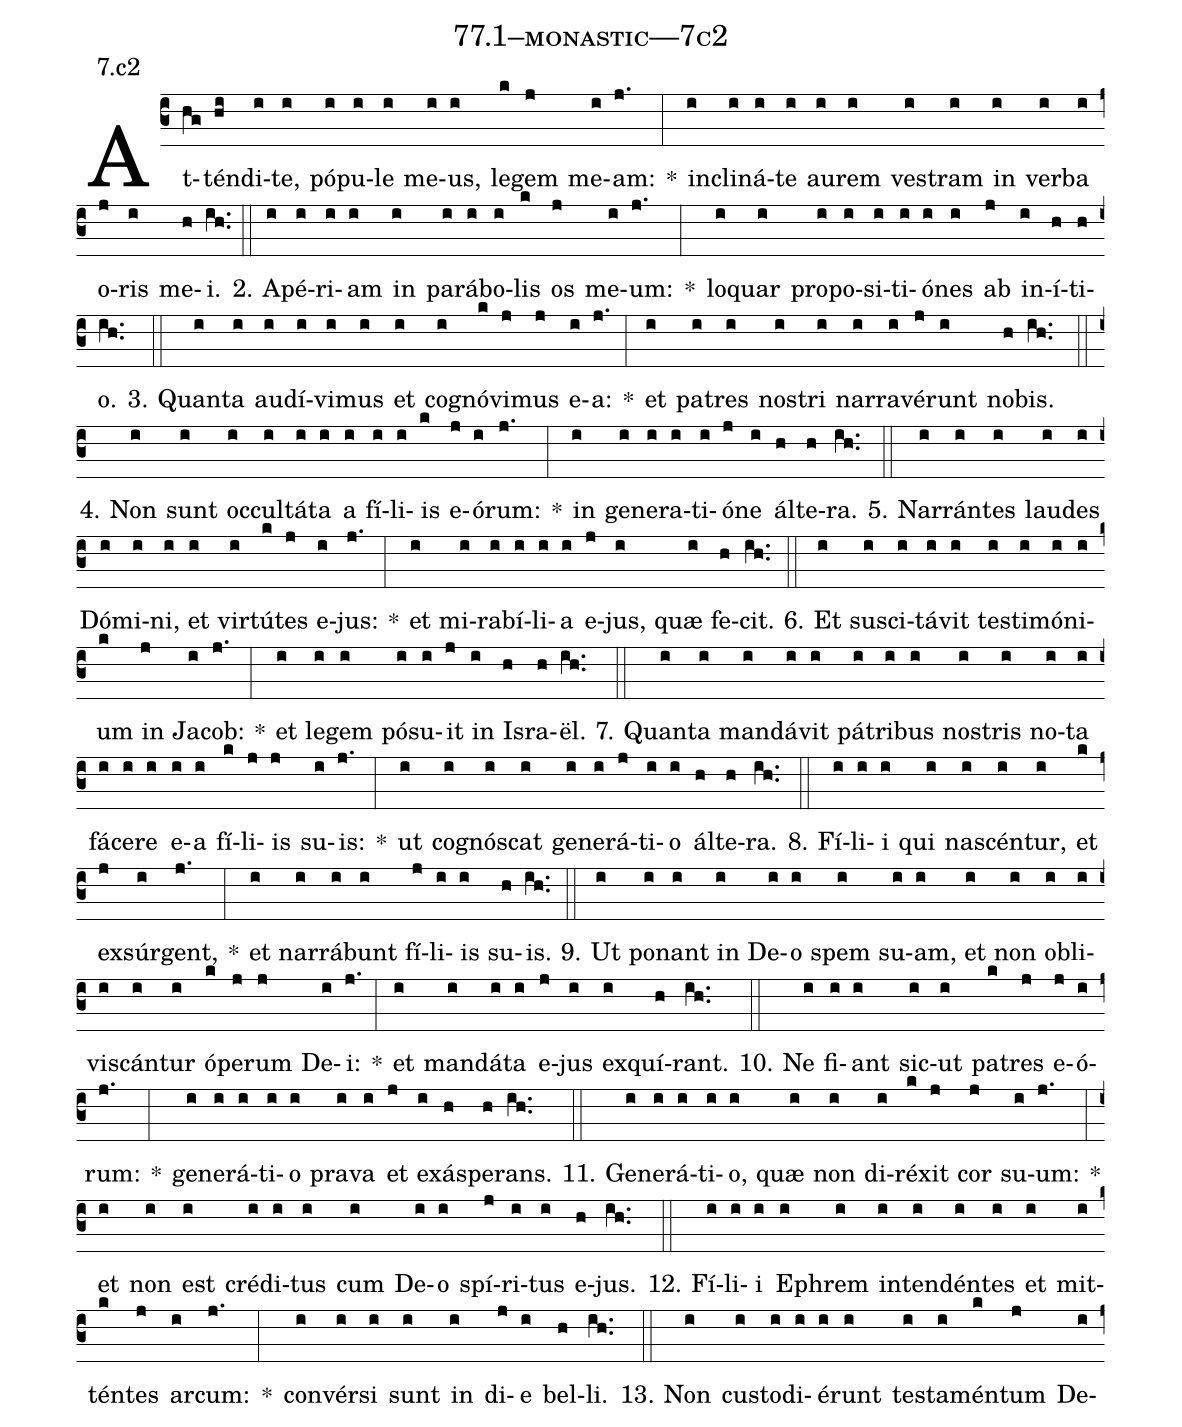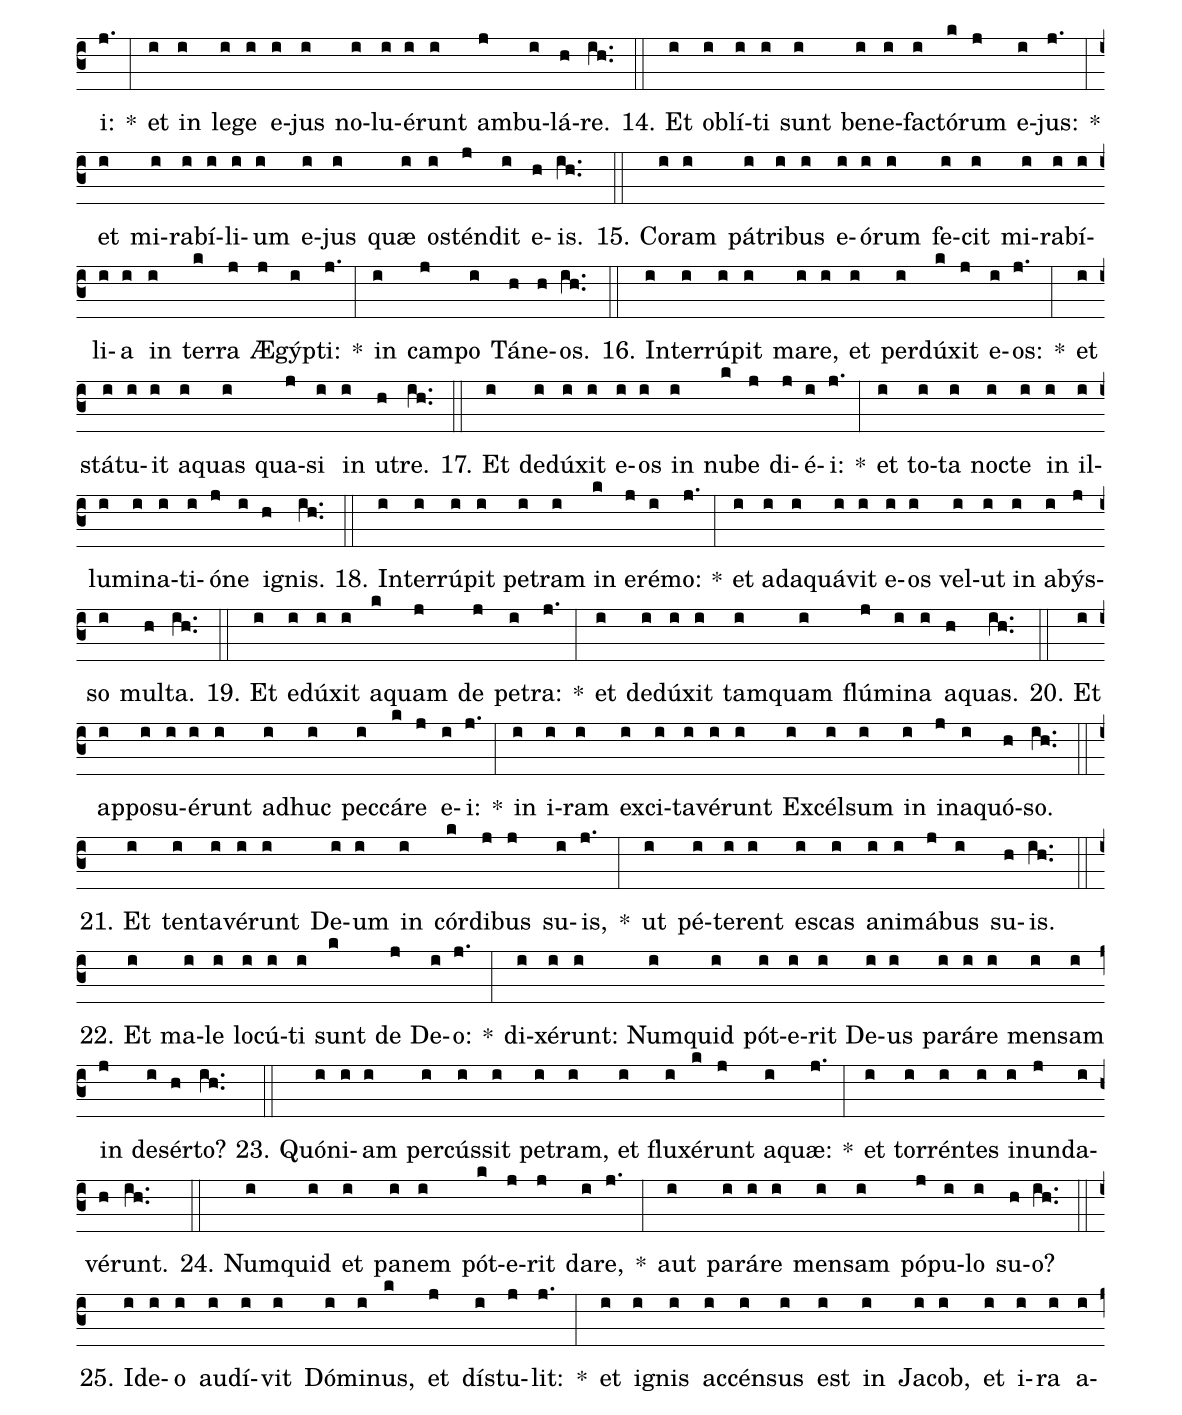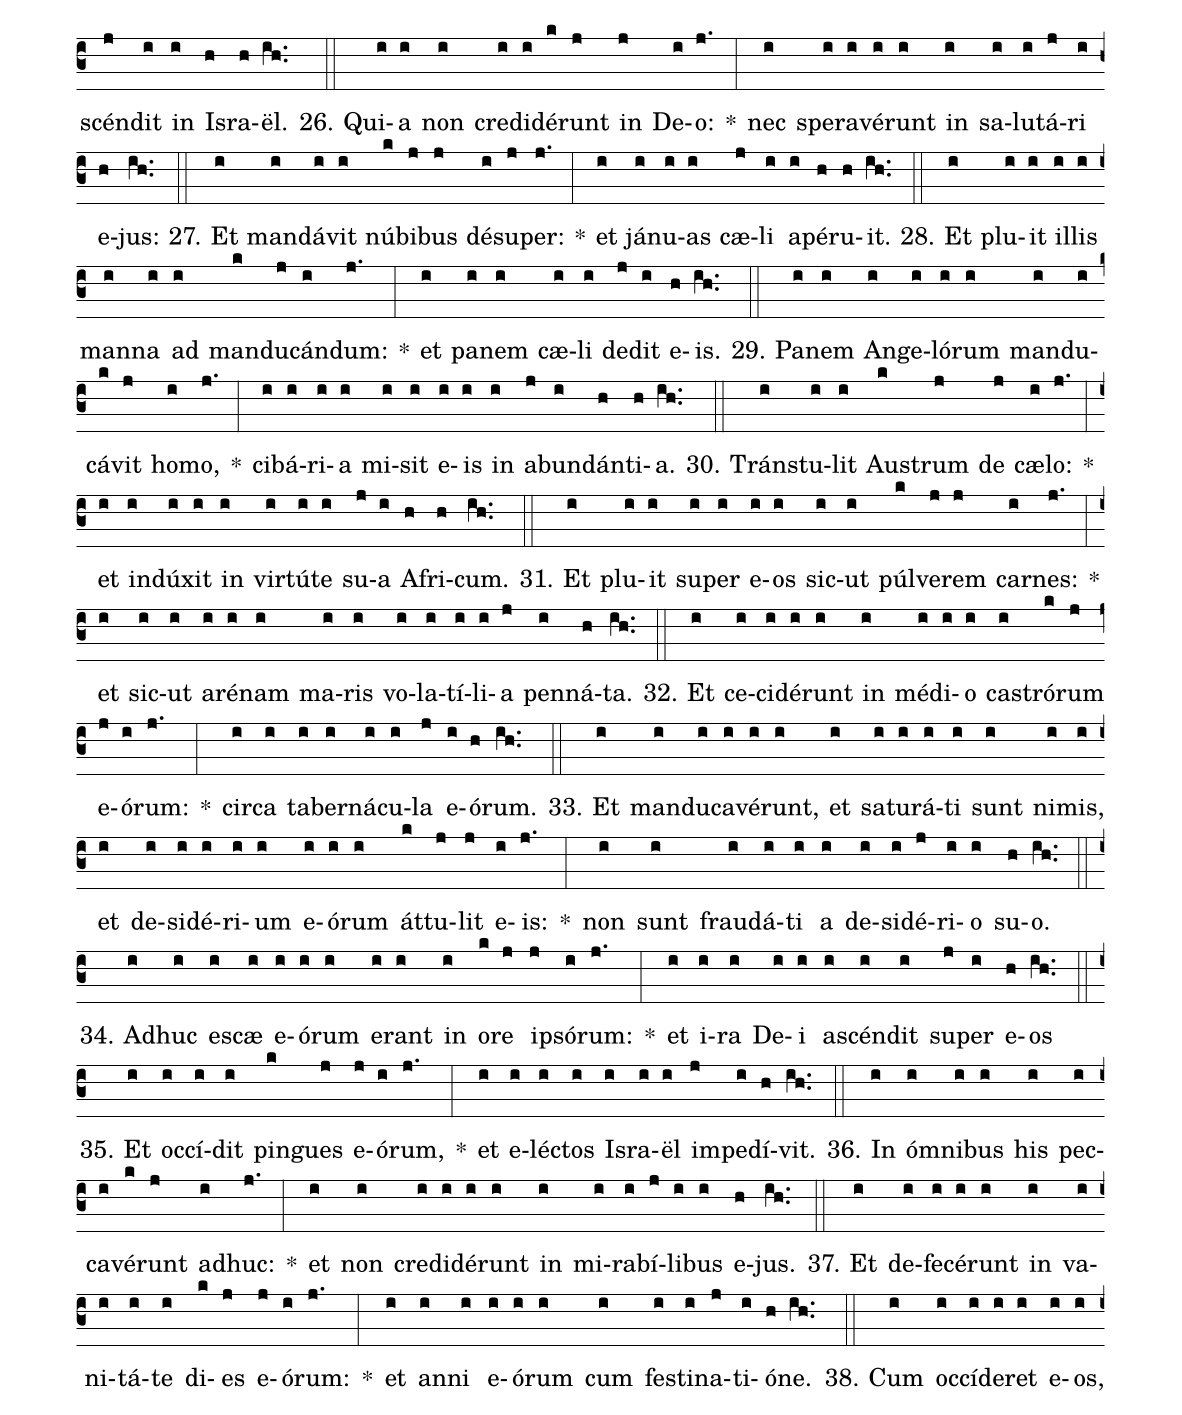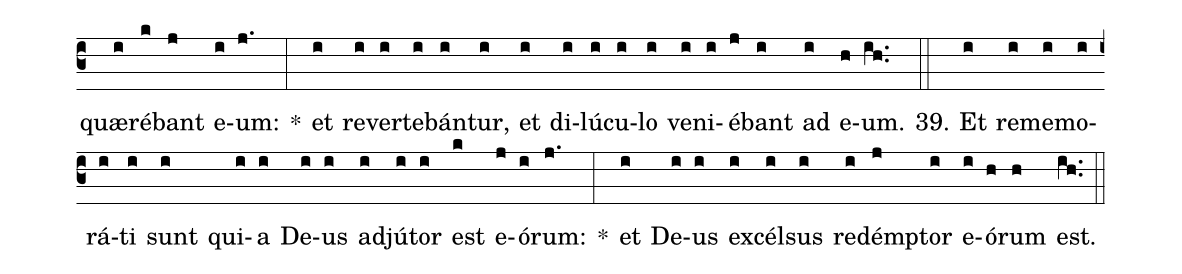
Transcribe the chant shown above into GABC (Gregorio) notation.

name: 77.1--monastic---7c2;
annotation: 7.c2;
%%
(c3)At(hg)tén(hi)di(i)te,(i) pó(i)pu(i)le(i) me(i)us,(i) le(k)gem(j) me(i)am:(j.) *(:) in(i)cli(i)ná(i)te(i) au(i)rem(i) ves(i)tram(i) in(i) ver(i)ba(i) o(j)ris(i) me(h)i.(ih..) (::)
2. A(i)pé(i)ri(i)am(i) in(i) pa(i)rá(i)bo(i)lis(k) os(j) me(i)um:(j.) *(:) lo(i)quar(i) pro(i)po(i)si(i)ti(i)ó(i)nes(i) ab(j) in(i)í(h)ti(h)o.(ih..) (::)
3. Quan(i)ta(i) au(i)dí(i)vi(i)mus(i) et(i) co(i)gnó(k)vi(j)mus(j) e(i)a:(j.) *(:) et(i) pa(i)tres(i) nos(i)tri(i) nar(i)ra(i)vé(j)runt(i) no(h)bis.(ih..) (::)
4. Non(i) sunt(i) oc(i)cul(i)tá(i)ta(i) a(i) fí(i)li(i)is(k) e(j)ó(i)rum:(j.) *(:) in(i) ge(i)ne(i)ra(i)ti(i)ó(j)ne(i) ál(h)te(h)ra.(ih..) (::)
5. Nar(i)rán(i)tes(i) lau(i)des(i) Dó(i)mi(i)ni,(i) et(i) vir(i)tú(k)tes(j) e(i)jus:(j.) *(:) et(i) mi(i)ra(i)bí(i)li(i)a(i) e(j)jus,(i) quæ(i) fe(h)cit.(ih..) (::)
6. Et(i) su(i)sci(i)tá(i)vit(i) tes(i)ti(i)mó(i)ni(i)um(k) in(j) Ja(i)cob:(j.) *(:) et(i) le(i)gem(i) pó(i)su(i)it(j) in(i) Is(h)ra(h)ël.(ih..) (::)
7. Quan(i)ta(i) man(i)dá(i)vit(i) pá(i)tri(i)bus(i) nos(i)tris(i) no(i)ta(i) fá(i)ce(i)re(i) e(i)a(i) fí(k)li(j)is(j) su(i)is:(j.) *(:) ut(i) co(i)gnós(i)cat(i) ge(i)ne(i)rá(j)ti(i)o(i) ál(h)te(h)ra.(ih..) (::)
8. Fí(i)li(i)i(i) qui(i) na(i)scén(i)tur,(i) et(k) ex(j)súr(i)gent,(j.) *(:) et(i) nar(i)rá(i)bunt(i) fí(j)li(i)is(i) su(h)is.(ih..) (::)
9. Ut(i) po(i)nant(i) in(i) De(i)o(i) spem(i) su(i)am,(i) et(i) non(i) ob(i)li(i)vis(i)cán(i)tur(i) ó(k)pe(j)rum(j) De(i)i:(j.) *(:) et(i) man(i)dá(i)ta(i) e(j)jus(i) ex(i)quí(h)rant.(ih..) (::)
10. Ne(i) fi(i)ant(i) sic(i)ut(i) pa(k)tres(j) e(j)ó(i)rum:(j.) *(:) ge(i)ne(i)rá(i)ti(i)o(i) pra(i)va(i) et(j) ex(i)ás(h)pe(h)rans.(ih..) (::)
11. Ge(i)ne(i)rá(i)ti(i)o,(i) quæ(i) non(i) di(i)ré(k)xit(j) cor(j) su(i)um:(j.) *(:) et(i) non(i) est(i) cré(i)di(i)tus(i) cum(i) De(i)o(i) spí(j)ri(i)tus(i) e(h)jus.(ih..) (::)
12. Fí(i)li(i)i(i) E(i)phrem(i) in(i)ten(i)dén(i)tes(i) et(i) mit(i)tén(k)tes(j) ar(i)cum:(j.) *(:) con(i)vér(i)si(i) sunt(i) in(i) di(j)e(i) bel(h)li.(ih..) (::)
13. Non(i) cus(i)to(i)di(i)é(i)runt(i) tes(i)ta(i)mén(k)tum(j) De(i)i:(j.) *(:) et(i) in(i) le(i)ge(i) e(i)jus(i) no(i)lu(i)é(i)runt(i) am(j)bu(i)lá(h)re.(ih..) (::)
14. Et(i) ob(i)lí(i)ti(i) sunt(i) be(i)ne(i)fac(i)tó(k)rum(j) e(i)jus:(j.) *(:) et(i) mi(i)ra(i)bí(i)li(i)um(i) e(i)jus(i) quæ(i) os(i)tén(j)dit(i) e(h)is.(ih..) (::)
15. Co(i)ram(i) pá(i)tri(i)bus(i) e(i)ó(i)rum(i) fe(i)cit(i) mi(i)ra(i)bí(i)li(i)a(i) in(i) ter(k)ra(j) Æ(j)gýp(i)ti:(j.) *(:) in(i) cam(j)po(i) Tá(h)ne(h)os.(ih..) (::)
16. In(i)ter(i)rú(i)pit(i) ma(i)re,(i) et(i) per(i)dú(k)xit(j) e(i)os:(j.) *(:) et(i) stá(i)tu(i)it(i) a(i)quas(i) qua(j)si(i) in(i) u(h)tre.(ih..) (::)
17. Et(i) de(i)dú(i)xit(i) e(i)os(i) in(i) nu(k)be(j) di(j)é(i)i:(j.) *(:) et(i) to(i)ta(i) noc(i)te(i) in(i) il(i)lu(i)mi(i)na(i)ti(i)ó(j)ne(i) i(h)gnis.(ih..) (::)
18. In(i)ter(i)rú(i)pit(i) pe(i)tram(i) in(k) e(j)ré(i)mo:(j.) *(:) et(i) ad(i)a(i)quá(i)vit(i) e(i)os(i) vel(i)ut(i) in(i) a(i)býs(j)so(i) mul(h)ta.(ih..) (::)
19. Et(i) e(i)dú(i)xit(i) a(k)quam(j) de(j) pe(i)tra:(j.) *(:) et(i) de(i)dú(i)xit(i) tam(i)quam(i) flú(j)mi(i)na(i) a(h)quas.(ih..) (::)
20. Et(i) ap(i)po(i)su(i)é(i)runt(i) ad(i)huc(i) pec(i)cá(k)re(j) e(i)i:(j.) *(:) in(i) i(i)ram(i) ex(i)ci(i)ta(i)vé(i)runt(i) Ex(i)cél(i)sum(i) in(i) in(j)a(i)quó(h)so.(ih..) (::)
21. Et(i) ten(i)ta(i)vé(i)runt(i) De(i)um(i) in(i) cór(k)di(j)bus(j) su(i)is,(j.) *(:) ut(i) pé(i)te(i)rent(i) es(i)cas(i) a(i)ni(i)má(j)bus(i) su(h)is.(ih..) (::)
22. Et(i) ma(i)le(i) lo(i)cú(i)ti(i) sunt(k) de(j) De(i)o:(j.) *(:) di(i)xé(i)runt:(i) Num(i)quid(i) pót(i)e(i)rit(i) De(i)us(i) pa(i)rá(i)re(i) men(i)sam(i) in(j) de(i)sér(h)to?(ih..) (::)
23. Quón(i)i(i)am(i) per(i)cús(i)sit(i) pe(i)tram,(i) et(i) flu(i)xé(k)runt(j) a(i)quæ:(j.) *(:) et(i) tor(i)rén(i)tes(i) in(i)un(j)da(i)vé(h)runt.(ih..) (::)
24. Num(i)quid(i) et(i) pa(i)nem(i) pót(k)e(j)rit(j) da(i)re,(j.) *(:) aut(i) pa(i)rá(i)re(i) men(i)sam(i) pó(j)pu(i)lo(i) su(h)o?(ih..) (::)
25. Id(i)e(i)o(i) au(i)dí(i)vit(i) Dó(i)mi(i)nus,(k) et(j) dís(i)tu(j)lit:(j.) *(:) et(i) i(i)gnis(i) ac(i)cén(i)sus(i) est(i) in(i) Ja(i)cob,(i) et(i) i(i)ra(i) a(i)scén(j)dit(i) in(i) Is(h)ra(h)ël.(ih..) (::)
26. Qui(i)a(i) non(i) cre(i)di(i)dé(k)runt(j) in(j) De(i)o:(j.) *(:) nec(i) spe(i)ra(i)vé(i)runt(i) in(i) sa(i)lu(i)tá(j)ri(i) e(h)jus:(ih..) (::)
27. Et(i) man(i)dá(i)vit(i) nú(k)bi(j)bus(j) dé(i)su(j)per:(j.) *(:) et(i) já(i)nu(i)as(i) cæ(j)li(i) a(i)pé(h)ru(h)it.(ih..) (::)
28. Et(i) plu(i)it(i) il(i)lis(i) man(i)na(i) ad(i) man(k)du(j)cán(i)dum:(j.) *(:) et(i) pa(i)nem(i) cæ(i)li(i) de(j)dit(i) e(h)is.(ih..) (::)
29. Pa(i)nem(i) An(i)ge(i)ló(i)rum(i) man(i)du(i)cá(k)vit(j) ho(i)mo,(j.) *(:) ci(i)bá(i)ri(i)a(i) mi(i)sit(i) e(i)is(i) in(i) ab(j)un(i)dán(h)ti(h)a.(ih..) (::)
30. Tráns(i)tu(i)lit(i) Aus(k)trum(j) de(j) cæ(i)lo:(j.) *(:) et(i) in(i)dú(i)xit(i) in(i) vir(i)tú(i)te(i) su(j)a(i) A(h)fri(h)cum.(ih..) (::)
31. Et(i) plu(i)it(i) su(i)per(i) e(i)os(i) sic(i)ut(i) púl(k)ve(j)rem(j) car(i)nes:(j.) *(:) et(i) sic(i)ut(i) a(i)ré(i)nam(i) ma(i)ris(i) vo(i)la(i)tí(i)li(i)a(j) pen(i)ná(h)ta.(ih..) (::)
32. Et(i) ce(i)ci(i)dé(i)runt(i) in(i) mé(i)di(i)o(i) cas(i)tró(k)rum(j) e(j)ó(i)rum:(j.) *(:) cir(i)ca(i) ta(i)ber(i)ná(i)cu(i)la(j) e(i)ó(h)rum.(ih..) (::)
33. Et(i) man(i)du(i)ca(i)vé(i)runt,(i) et(i) sa(i)tu(i)rá(i)ti(i) sunt(i) ni(i)mis,(i) et(i) de(i)si(i)dé(i)ri(i)um(i) e(i)ó(i)rum(i) át(k)tu(j)lit(j) e(i)is:(j.) *(:) non(i) sunt(i) frau(i)dá(i)ti(i) a(i) de(i)si(i)dé(j)ri(i)o(i) su(h)o.(ih..) (::)
34. Ad(i)huc(i) e(i)scæ(i) e(i)ó(i)rum(i) e(i)rant(i) in(i) o(k)re(j) ip(j)só(i)rum:(j.) *(:) et(i) i(i)ra(i) De(i)i(i) a(i)scén(i)dit(i) su(j)per(i) e(h)os(ih..) (::)
35. Et(i) oc(i)cí(i)dit(i) pin(k)gues(j) e(j)ó(i)rum,(j.) *(:) et(i) e(i)léc(i)tos(i) Is(i)ra(i)ël(i) im(j)pe(i)dí(h)vit.(ih..) (::)
36. In(i) óm(i)ni(i)bus(i) his(i) pec(i)ca(i)vé(k)runt(j) ad(i)huc:(j.) *(:) et(i) non(i) cre(i)di(i)dé(i)runt(i) in(i) mi(i)ra(i)bí(j)li(i)bus(i) e(h)jus.(ih..) (::)
37. Et(i) de(i)fe(i)cé(i)runt(i) in(i) va(i)ni(i)tá(i)te(i) di(k)es(j) e(j)ó(i)rum:(j.) *(:) et(i) an(i)ni(i) e(i)ó(i)rum(i) cum(i) fes(i)ti(i)na(j)ti(i)ó(h)ne.(ih..) (::)
38. Cum(i) oc(i)cí(i)de(i)ret(i) e(i)os,(i) quæ(i)ré(k)bant(j) e(i)um:(j.) *(:) et(i) re(i)ver(i)te(i)bán(i)tur,(i) et(i) di(i)lú(i)cu(i)lo(i) ve(i)ni(i)é(j)bant(i) ad(i) e(h)um.(ih..) (::)
39. Et(i) re(i)me(i)mo(i)rá(i)ti(i) sunt(i) qui(i)a(i) De(i)us(i) ad(i)jú(i)tor(i) est(k) e(j)ó(i)rum:(j.) *(:) et(i) De(i)us(i) ex(i)cél(i)sus(i) red(i)émp(j)tor(i) e(i)ó(h)rum(h) est.(ih..) (::)
